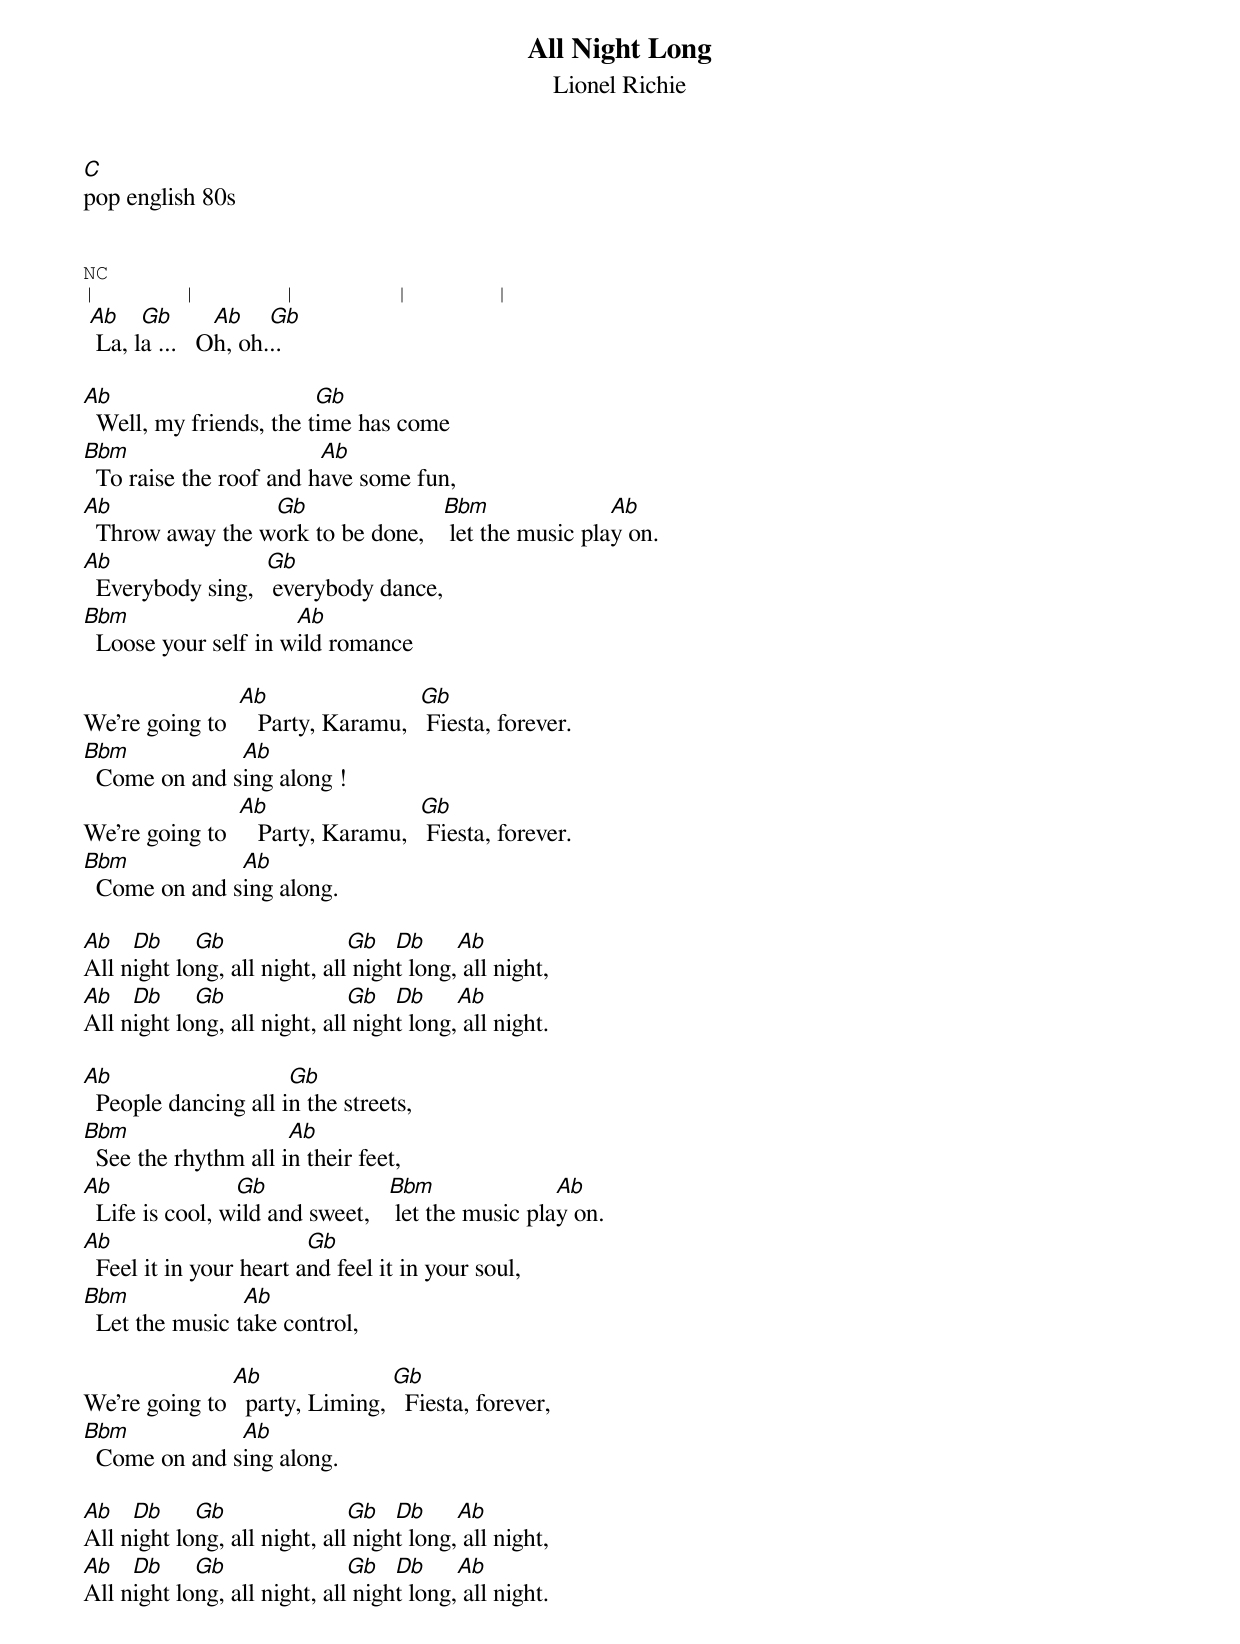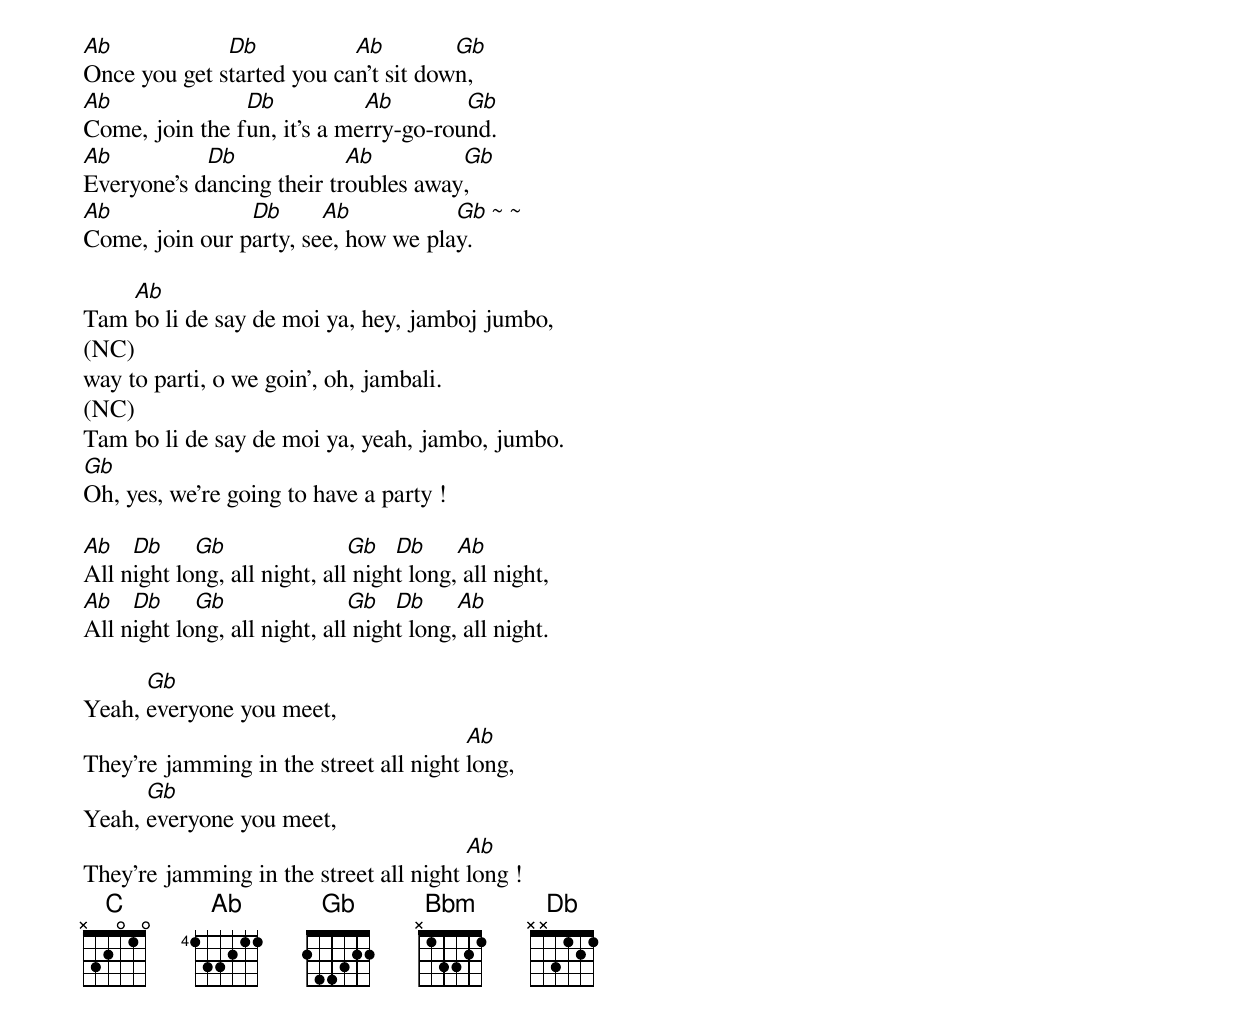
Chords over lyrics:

All Night Long
Lionel Richie
C
pop english 80s


NC
|       |       |        |       |
 Ab    Gb       Ab    Gb
  La, la ...   Oh, oh...

Ab                       Gb
  Well, my friends, the time has come
Bbm                      Ab
  To raise the roof and have some fun,
Ab                Gb                Bbm               Ab
  Throw away the work to be done,    let the music play on.
Ab                 Gb
  Everybody sing,   everybody dance,
Bbm                   Ab
  Loose your self in wild romance

                Ab                 Gb
We’re going to     Party, Karamu,   Fiesta, forever.
Bbm            Ab
  Come on and sing along !
                Ab                 Gb
We're going to     Party, Karamu,   Fiesta, forever.
Bbm            Ab
  Come on and sing along.

Ab   Db     Gb                Gb   Db     Ab
All night long, all night, all night long, all night,
Ab   Db     Gb                Gb   Db     Ab
All night long, all night, all night long, all night.

Ab                    Gb
  People dancing all in the streets,
Bbm                   Ab
  See the rhythm all in their feet,
Ab               Gb               Bbm               Ab
  Life is cool, wild and sweet,    let the music play on.
Ab                       Gb
  Feel it in your heart and feel it in your soul,
Bbm              Ab
  Let the music take control,

               Ab               Gb
We're going to   party, Liming,   Fiesta, forever,
Bbm            Ab
  Come on and sing along.

Ab   Db     Gb                Gb   Db     Ab
All night long, all night, all night long, all night,
Ab   Db     Gb                Gb   Db     Ab
All night long, all night, all night long, all night.

Ab            Db           Ab         Gb
Once you get started you can't sit down,
Ab              Db           Ab        Gb
Come, join the fun, it's a merry-go-round.
Ab          Db             Ab         Gb
Everyone's dancing their troubles away,
Ab              Db      Ab           Gb  ~ ~
Come, join our party, see, how we play.

    Ab
Tam bo li de say de moi ya, hey, jamboj jumbo,
(NC)
way to parti, o we goin', oh, jambali.
(NC)
Tam bo li de say de moi ya, yeah, jambo, jumbo.
Gb
Oh, yes, we're going to have a party !

Ab   Db     Gb                Gb   Db     Ab
All night long, all night, all night long, all night,
Ab   Db     Gb                Gb   Db     Ab
All night long, all night, all night long, all night.

      Gb
Yeah, everyone you meet,
                                        Ab
They’re jamming in the street all night long,
      Gb
Yeah, everyone you meet,
                                        Ab
They’re jamming in the street all night long !
